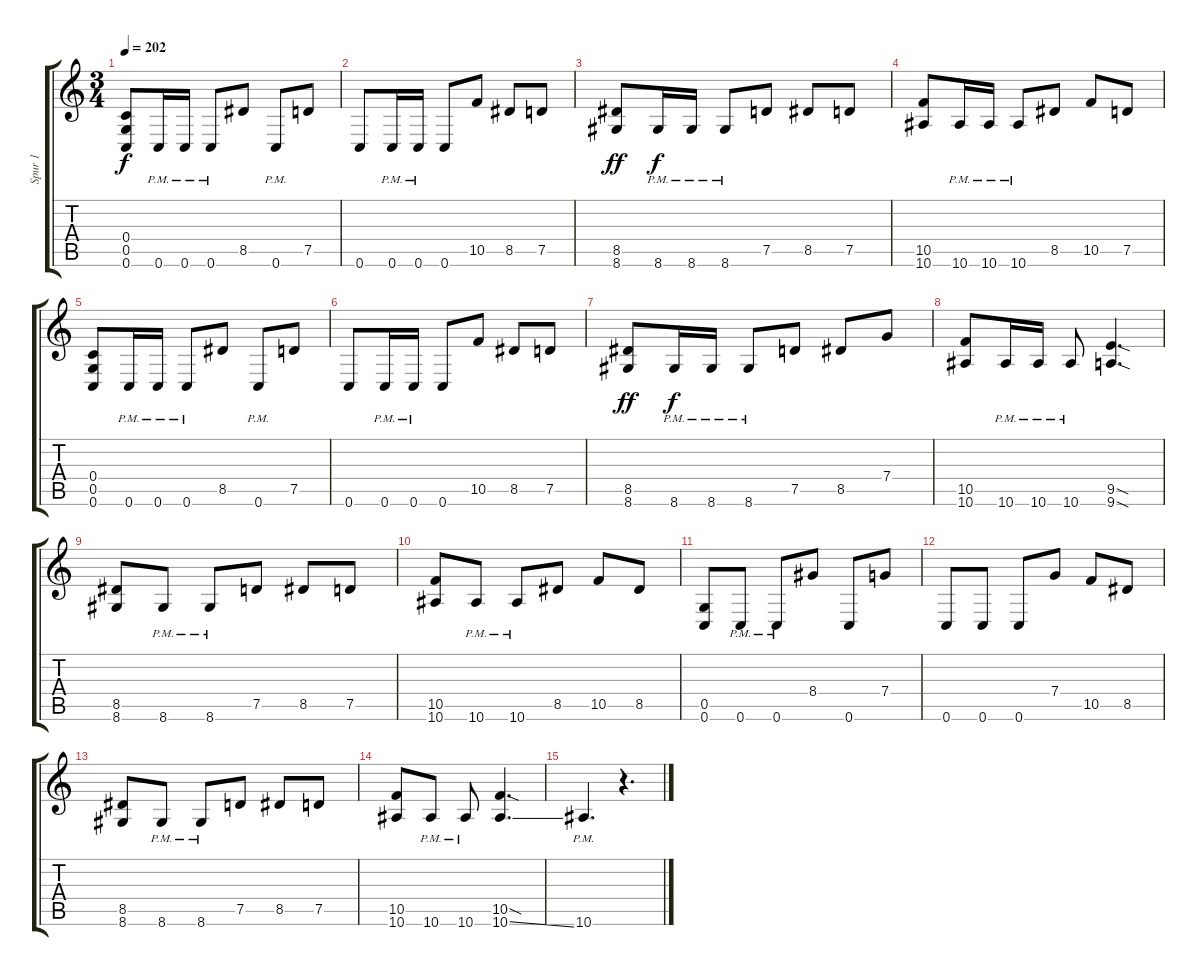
\track ("Spur 1" "Spur 1") {instrument overdrivenguitar}
\staff {score tabs}
\tuning (D4 A3 F3 C3 G2 C2) {hide}
\ts (3 4)
\tempo 202
\clef g2
\ks c
(0.4 0.5 0.6).8{dy f} 0.6{pm}.16 0.6{pm}.16 0.6{pm}.8 8.5.8 0.6{pm}.8 7.5.8 |
0.6.8 0.6{pm}.16 0.6{pm}.16 0.6.8 10.5.8 8.5.8 7.5.8 |
(8.5 8.6).8{dy ff} 8.6{pm}.16{dy f} 8.6{pm}.16 8.6{pm}.8 7.5.8 8.5.8 7.5.8 |
(10.5 10.6).8 10.6{pm}.16 10.6{pm}.16 10.6{pm}.8 8.5.8 10.5.8 7.5.8 |
(0.4 0.5 0.6).8 0.6{pm}.16 0.6{pm}.16 0.6{pm}.8 8.5.8 0.6{pm}.8 7.5.8 |
0.6.8 0.6{pm}.16 0.6{pm}.16 0.6.8 10.5.8 8.5.8 7.5.8 |
(8.5 8.6).8{dy ff} 8.6{pm}.16{dy f} 8.6{pm}.16 8.6{pm}.8 7.5.8 8.5.8 7.4.8 |
(10.5 10.6).8 10.6{pm}.16 10.6{pm}.16 10.6{pm}.8 (9.5{sod} 9.6{sod}).4{d} |
(8.5 8.6).8 8.6{pm}.8 8.6{pm}.8 7.5.8 8.5.8 7.5.8 |
(10.5 10.6).8 10.6{pm}.8 10.6{pm}.8 8.5.8 10.5.8 8.5.8 |
(0.5 0.6).8 0.6{pm}.8 0.6{pm}.8 8.4.8 0.6.8 7.4.8 |
0.6.8 0.6.8 0.6.8 7.4.8 10.5.8 8.5.8 |
(8.5 8.6).8 8.6{pm}.8 8.6{pm}.8 7.5.8 8.5.8 7.5.8 |
(10.5 10.6).8 10.6{pm}.8 10.6{pm}.8 (10.5{sod} 10.6{ss}).4{d} |
10.6{pm}.4{d} r.4{d}
